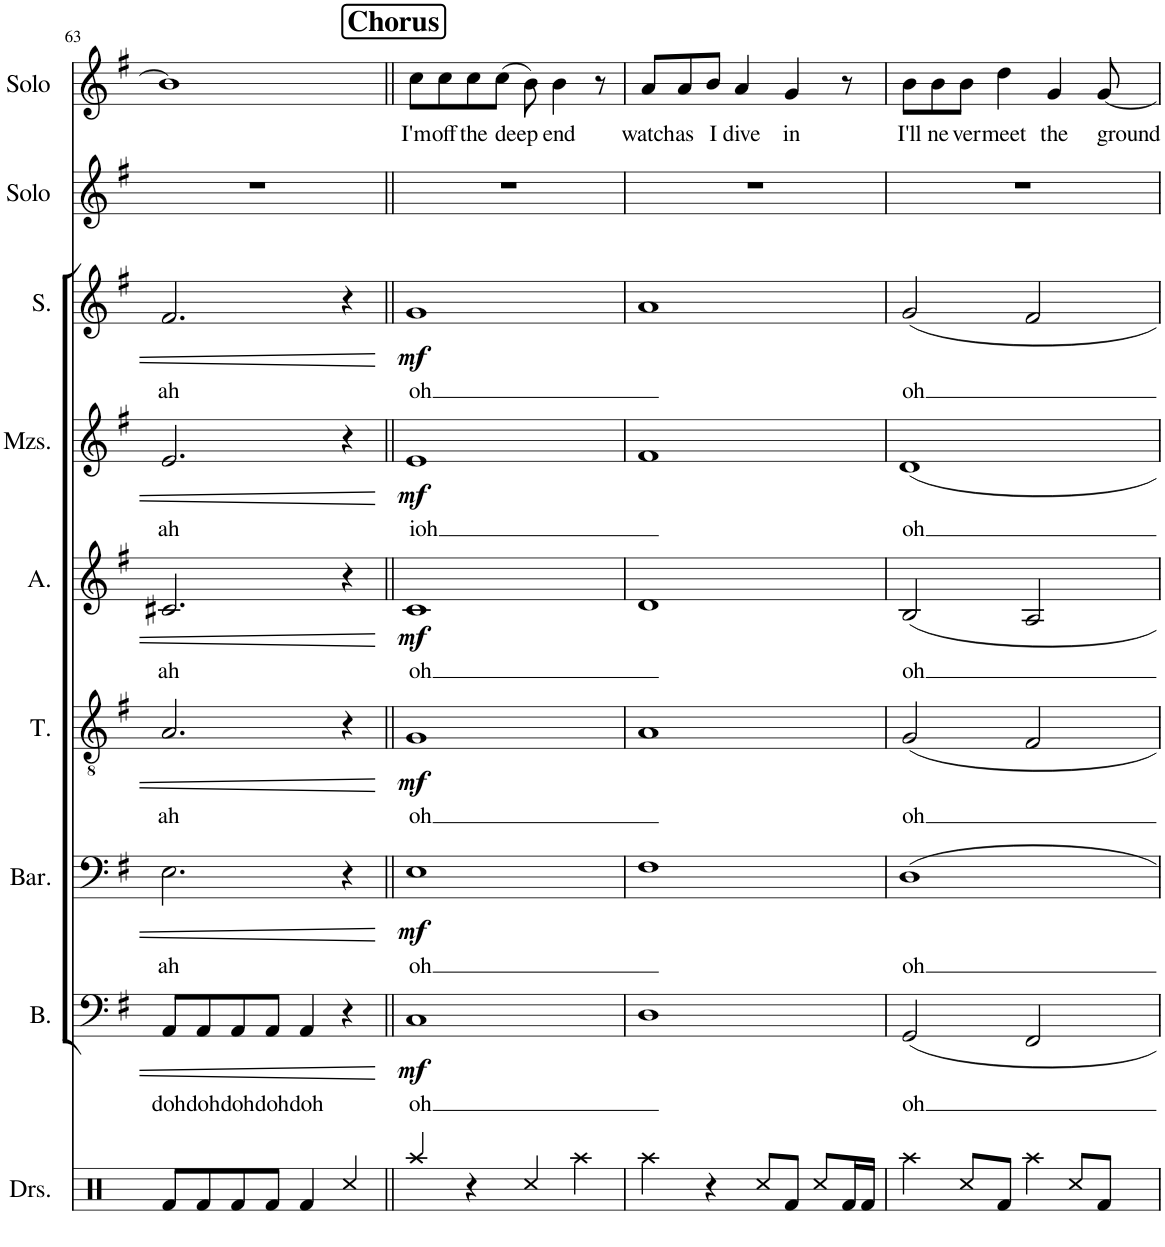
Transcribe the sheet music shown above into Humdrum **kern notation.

**kern	**kern	**text	**dynam	**kern	**text	**dynam	**kern	**text	**dynam	**kern	**text	**dynam	**kern	**text	**dynam	**kern	**text	**dynam	**kern	**kern	**text
*part9	*part8	*part8	*part8	*part7	*part7	*part7	*part6	*part6	*part6	*part5	*part5	*part5	*part4	*part4	*part4	*part3	*part3	*part3	*part2	*part1	*part1
*staff9	*staff8	*staff8	*staff8	*staff7	*staff7	*staff7	*staff6	*staff6	*staff6	*staff5	*staff5	*staff5	*staff4	*staff4	*staff4	*staff3	*staff3	*staff3	*staff2	*staff1	*staff1
*I"Drumset	*I"Bass	*	*	*I"Baritone	*	*	*I"Tenor	*	*	*I"Alto	*	*	*I"Mezzo-soprano	*	*	*I"Soprano	*	*	*I"Solo	*I"Solo	*
*I'Drs.	*I'B.	*	*	*I'Bar.	*	*	*I'T.	*	*	*I'A.	*	*	*I'Mzs.	*	*	*I'S.	*	*	*I'Solo	*I'Solo	*
!!LO:PB:g=z
*clefX	*clefF4	*	*	*clefF4	*	*	*clefGv2	*	*	*clefG2	*	*	*clefG2	*	*	*clefG2	*	*	*clefG2	*clefG2	*
*k[]	*k[f#]	*	*	*k[f#]	*	*	*k[f#]	*	*	*k[f#]	*	*	*k[f#]	*	*	*k[f#]	*	*	*k[f#]	*k[f#]	*
*M4/4	*M4/4	*	*	*M4/4	*	*	*M4/4	*	*	*M4/4	*	*	*M4/4	*	*	*M4/4	*	*	*M4/4	*M4/4	*
=63	=63	=63	=63	=63	=63	=63	=63	=63	=63	=63	=63	=63	=63	=63	=63	=63	=63	=63	=63	=63	=63
!	!	!LO:LY:b	!	!	!LO:LY:b	!	!	!LO:LY:b	!	!	!LO:LY:b	!	!	!LO:LY:b	!	!	!LO:LY:b	!	!	!	!
8Rf/L	8AA/L	doh	.	2.E\	ah	.	2.A/	ah	.	2.c#X/	ah	.	2.e/	ah	.	2.f#/	ah	.	1r	1b]	.
!	!	!LO:LY:b	!	!	!	!	!	!	!	!	!	!	!	!	!	!	!	!	!	!	!
8Rf/	8AA/	doh	.	.	.	.	.	.	.	.	.	.	.	.	.	.	.	.	.	.	.
!	!	!LO:LY:b	!	!	!	!	!	!	!	!	!	!	!	!	!	!	!	!	!	!	!
8Rf/	8AA/	doh	.	.	.	.	.	.	.	.	.	.	.	.	.	.	.	.	.	.	.
!	!	!LO:LY:b	!	!	!	!	!	!	!	!	!	!	!	!	!	!	!	!	!	!	!
8Rf/J	8AA/J	doh	.	.	.	.	.	.	.	.	.	.	.	.	.	.	.	.	.	.	.
!	!	!LO:LY:b	!	!	!	!	!	!	!	!	!	!	!	!	!	!	!	!	!	!	!
4Rf/	4AA/	doh	.	.	.	.	.	.	.	.	.	.	.	.	.	.	.	.	.	.	.
4Rcc/	4r	.	.	4r	.	.	4r	.	.	4r	.	.	4r	.	.	4r	.	.	.	.	.
!!LO:REH:place=s1:a:B:cj:fs=14:t=Chorus
=64||	=64||	=64||	=64||	=64||	=64||	=64||	=64||	=64||	=64||	=64||	=64||	=64||	=64||	=64||	=64||	=64||	=64||	=64||	=64||	=64||	=64||
!	!	!LO:LY:b	!LO:DY:b	!	!LO:LY:b	!LO:DY:b	!	!LO:LY:b	!LO:DY:b	!	!LO:LY:b	!LO:DY:b	!	!LO:LY:b	!LO:DY:b	!	!LO:LY:b	!LO:DY:b	!	!	!LO:LY:b
4Raa/	1C	oh	mf	1E	oh	mf	1G	oh	mf	1c	oh	mf	1e	ioh	mf	1g	oh	mf	1r	8cc\L	I'm
!	!	!	!	!	!	!	!	!	!	!	!	!	!	!	!	!	!	!	!	!	!LO:LY:b
.	.	.	.	.	.	.	.	.	.	.	.	.	.	.	.	.	.	.	.	8cc\	off
!	!	!	!	!	!	!	!	!	!	!	!	!	!	!	!	!	!	!	!	!	!LO:LY:b
4r	.	.	.	.	.	.	.	.	.	.	.	.	.	.	.	.	.	.	.	8cc\	the
!	!	!	!	!	!	!	!	!	!	!	!	!	!	!	!	!	!	!	!	!	!LO:LY:b
.	.	.	.	.	.	.	.	.	.	.	.	.	.	.	.	.	.	.	.	(8cc\J	deep
4Rcc/	.	.	.	.	.	.	.	.	.	.	.	.	.	.	.	.	.	.	.	8b\)	.
!	!	!	!	!	!	!	!	!	!	!	!	!	!	!	!	!	!	!	!	!	!LO:LY:b
.	.	.	.	.	.	.	.	.	.	.	.	.	.	.	.	.	.	.	.	4b\	end
4Raa\	.	.	.	.	.	.	.	.	.	.	.	.	.	.	.	.	.	.	.	.	.
.	.	.	.	.	.	.	.	.	.	.	.	.	.	.	.	.	.	.	.	8r	.
=65	=65	=65	=65	=65	=65	=65	=65	=65	=65	=65	=65	=65	=65	=65	=65	=65	=65	=65	=65	=65	=65
!	!	!	!	!	!	!	!	!	!	!	!	!	!	!	!	!	!	!	!	!	!LO:LY:b
4Raa\	1D	.	.	1F#	.	.	1A	.	.	1d	.	.	1f#	.	.	1a	.	.	1r	8a/L	watch
!	!	!	!	!	!	!	!	!	!	!	!	!	!	!	!	!	!	!	!	!	!LO:LY:b
.	.	.	.	.	.	.	.	.	.	.	.	.	.	.	.	.	.	.	.	8a/	as
!	!	!	!	!	!	!	!	!	!	!	!	!	!	!	!	!	!	!	!	!	!LO:LY:b
4r	.	.	.	.	.	.	.	.	.	.	.	.	.	.	.	.	.	.	.	8b/J	I
!	!	!	!	!	!	!	!	!	!	!	!	!	!	!	!	!	!	!	!	!	!LO:LY:b
.	.	.	.	.	.	.	.	.	.	.	.	.	.	.	.	.	.	.	.	4a/	dive
8Rcc/L	.	.	.	.	.	.	.	.	.	.	.	.	.	.	.	.	.	.	.	.	.
!	!	!	!	!	!	!	!	!	!	!	!	!	!	!	!	!	!	!	!	!	!LO:LY:b
8Rf/J	.	.	.	.	.	.	.	.	.	.	.	.	.	.	.	.	.	.	.	4g/	in
8Rcc/L	.	.	.	.	.	.	.	.	.	.	.	.	.	.	.	.	.	.	.	.	.
16Rf/L	.	.	.	.	.	.	.	.	.	.	.	.	.	.	.	.	.	.	.	8r	.
16Rf/JJ	.	.	.	.	.	.	.	.	.	.	.	.	.	.	.	.	.	.	.	.	.
=66	=66	=66	=66	=66	=66	=66	=66	=66	=66	=66	=66	=66	=66	=66	=66	=66	=66	=66	=66	=66	=66
!	!	!LO:LY:b	!	!	!LO:LY:b	!	!	!LO:LY:b	!	!	!LO:LY:b	!	!	!LO:LY:b	!	!	!LO:LY:b	!	!	!	!LO:LY:b
4Raa\	2GG/	oh	.	1D	oh	.	2G/	oh	.	2B/	oh	.	1d	oh	.	2g/	oh	.	1r	8b\L	I'll
!	!	!	!	!	!	!	!	!	!	!	!	!	!	!	!	!	!	!	!	!	!LO:LY:b
.	.	.	.	.	.	.	.	.	.	.	.	.	.	.	.	.	.	.	.	8b\	ne-
!	!	!	!	!	!	!	!	!	!	!	!	!	!	!	!	!	!	!	!	!	!LO:LY:b
8Rcc/L	.	.	.	.	.	.	.	.	.	.	.	.	.	.	.	.	.	.	.	8b\J	-ver
!	!	!	!	!	!	!	!	!	!	!	!	!	!	!	!	!	!	!	!	!	!LO:LY:b
8Rf/J	.	.	.	.	.	.	.	.	.	.	.	.	.	.	.	.	.	.	.	4dd\	meet
4Raa\	2FF#/	.	.	.	.	.	2F#/	.	.	2A/	.	.	.	.	.	2f#/	.	.	.	.	.
!	!	!	!	!	!	!	!	!	!	!	!	!	!	!	!	!	!	!	!	!	!LO:LY:b
.	.	.	.	.	.	.	.	.	.	.	.	.	.	.	.	.	.	.	.	4g/	the
8Rcc/L	.	.	.	.	.	.	.	.	.	.	.	.	.	.	.	.	.	.	.	.	.
!	!	!	!	!	!	!	!	!	!	!	!	!	!	!	!	!	!	!	!	!	!LO:LY:b
8Rf/J	.	.	.	.	.	.	.	.	.	.	.	.	.	.	.	.	.	.	.	[8g/	ground
=	=	=	=	=	=	=	=	=	=	=	=	=	=	=	=	=	=	=	=	=	=
*-	*-	*-	*-	*-	*-	*-	*-	*-	*-	*-	*-	*-	*-	*-	*-	*-	*-	*-	*-	*-	*-
